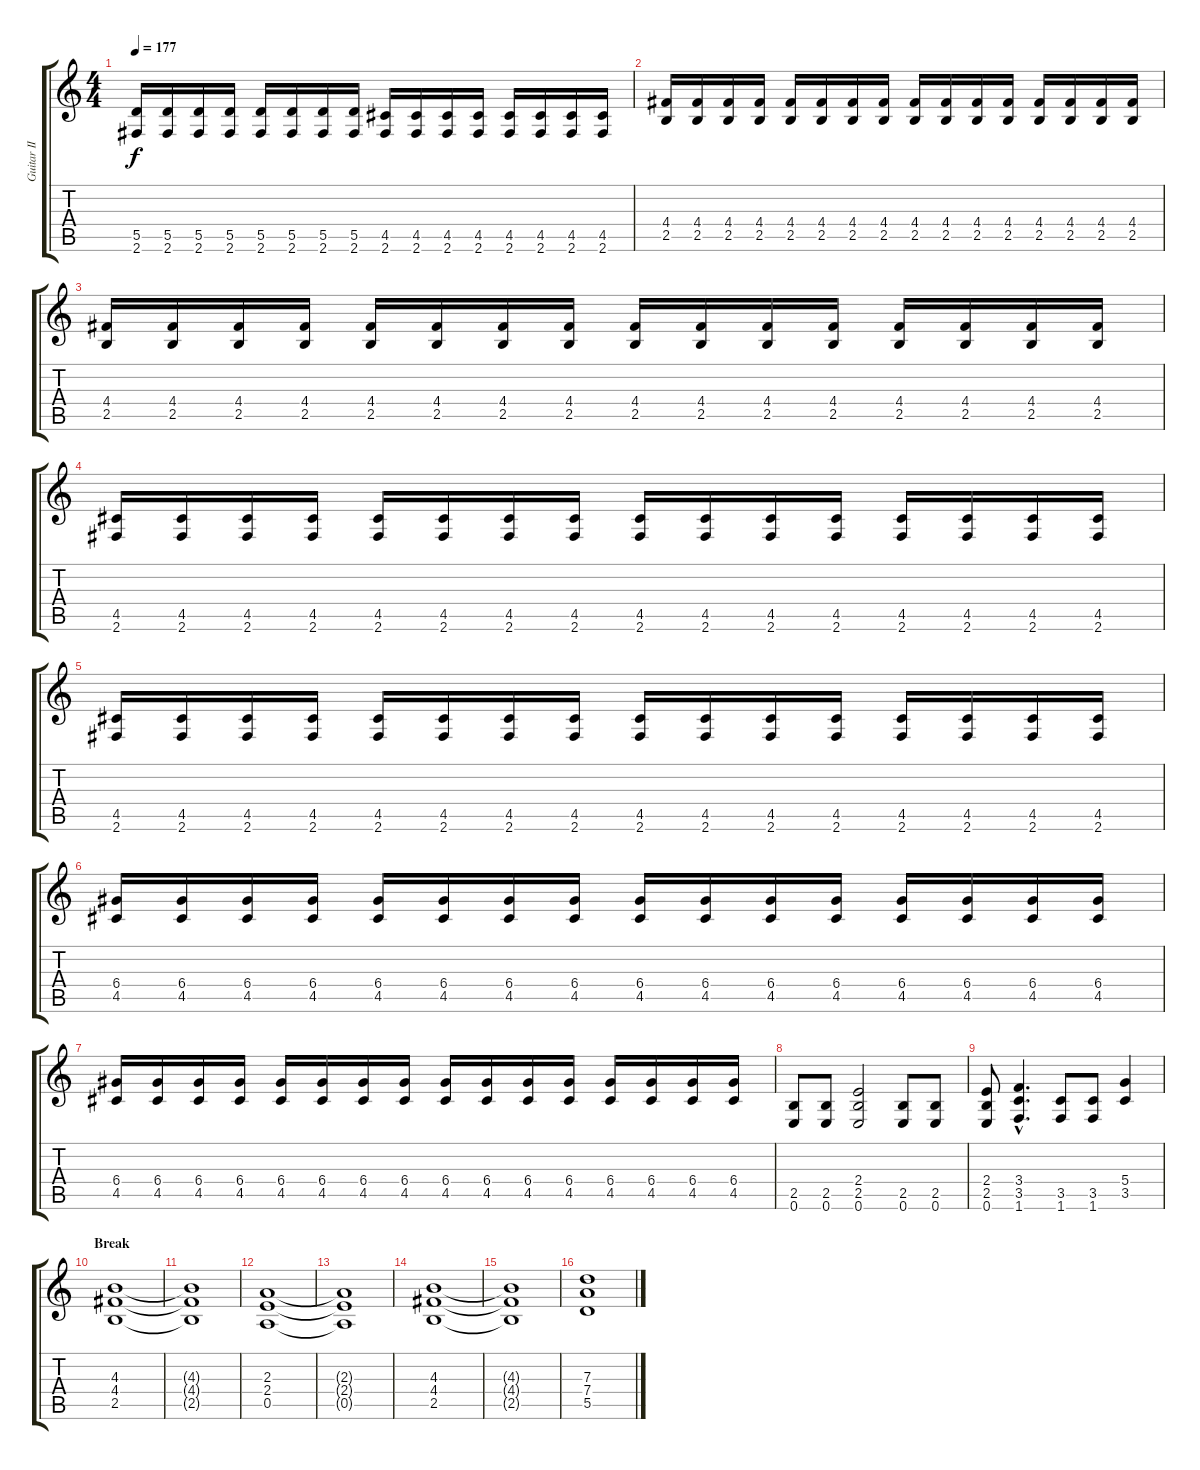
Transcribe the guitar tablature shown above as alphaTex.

\track ("Guitar II" "Guitar II") {instrument distortionguitar}
\staff {score tabs}
\tuning (E4 B3 G3 D3 A2 E2) {hide}
\ts (4 4)
\tempo 177
\clef g2
\ks c
(5.5 2.6).16{dy f} (5.5 2.6).16 (5.5 2.6).16 (5.5 2.6).16 (5.5 2.6).16 (5.5 2.6).16 (5.5 2.6).16 (5.5 2.6).16 (4.5 2.6).16 (4.5 2.6).16 (4.5 2.6).16 (4.5 2.6).16 (4.5 2.6).16 (4.5 2.6).16 (4.5 2.6).16 (4.5 2.6).16 |
(4.4 2.5).16 (4.4 2.5).16 (4.4 2.5).16 (4.4 2.5).16 (4.4 2.5).16 (4.4 2.5).16 (4.4 2.5).16 (4.4 2.5).16 (4.4 2.5).16 (4.4 2.5).16 (4.4 2.5).16 (4.4 2.5).16 (4.4 2.5).16 (4.4 2.5).16 (4.4 2.5).16 (4.4 2.5).16 |
(4.4 2.5).16 (4.4 2.5).16 (4.4 2.5).16 (4.4 2.5).16 (4.4 2.5).16 (4.4 2.5).16 (4.4 2.5).16 (4.4 2.5).16 (4.4 2.5).16 (4.4 2.5).16 (4.4 2.5).16 (4.4 2.5).16 (4.4 2.5).16 (4.4 2.5).16 (4.4 2.5).16 (4.4 2.5).16 |
(4.5 2.6).16 (4.5 2.6).16 (4.5 2.6).16 (4.5 2.6).16 (4.5 2.6).16 (4.5 2.6).16 (4.5 2.6).16 (4.5 2.6).16 (4.5 2.6).16 (4.5 2.6).16 (4.5 2.6).16 (4.5 2.6).16 (4.5 2.6).16 (4.5 2.6).16 (4.5 2.6).16 (4.5 2.6).16 |
(4.5 2.6).16 (4.5 2.6).16 (4.5 2.6).16 (4.5 2.6).16 (4.5 2.6).16 (4.5 2.6).16 (4.5 2.6).16 (4.5 2.6).16 (4.5 2.6).16 (4.5 2.6).16 (4.5 2.6).16 (4.5 2.6).16 (4.5 2.6).16 (4.5 2.6).16 (4.5 2.6).16 (4.5 2.6).16 |
(6.4 4.5).16 (6.4 4.5).16 (6.4 4.5).16 (6.4 4.5).16 (6.4 4.5).16 (6.4 4.5).16 (6.4 4.5).16 (6.4 4.5).16 (6.4 4.5).16 (6.4 4.5).16 (6.4 4.5).16 (6.4 4.5).16 (6.4 4.5).16 (6.4 4.5).16 (6.4 4.5).16 (6.4 4.5).16 |
(6.4 4.5).16 (6.4 4.5).16 (6.4 4.5).16 (6.4 4.5).16 (6.4 4.5).16 (6.4 4.5).16 (6.4 4.5).16 (6.4 4.5).16 (6.4 4.5).16 (6.4 4.5).16 (6.4 4.5).16 (6.4 4.5).16 (6.4 4.5).16 (6.4 4.5).16 (6.4 4.5).16 (6.4 4.5).16 |
(2.5 0.6).8 (2.5 0.6).8 (2.4 2.5 0.6).2 (2.5 0.6).8 (2.5 0.6).8 |
(2.4 2.5 0.6).8 (3.4{hac} 3.5{hac} 1.6{hac}).4{d} (3.5 1.6).8 (3.5 1.6).8 (5.4 3.5).4 |
\section ("" "Break")
(4.3 4.4 2.5).1 |
(4.3{t} 4.4{t} 2.5{t}).1 |
(2.3 2.4 0.5).1 |
(2.3{t} 2.4{t} 0.5{t}).1 |
(4.3 4.4 2.5).1 |
(4.3{t} 4.4{t} 2.5{t}).1 |
(7.3 7.4 5.5).1
